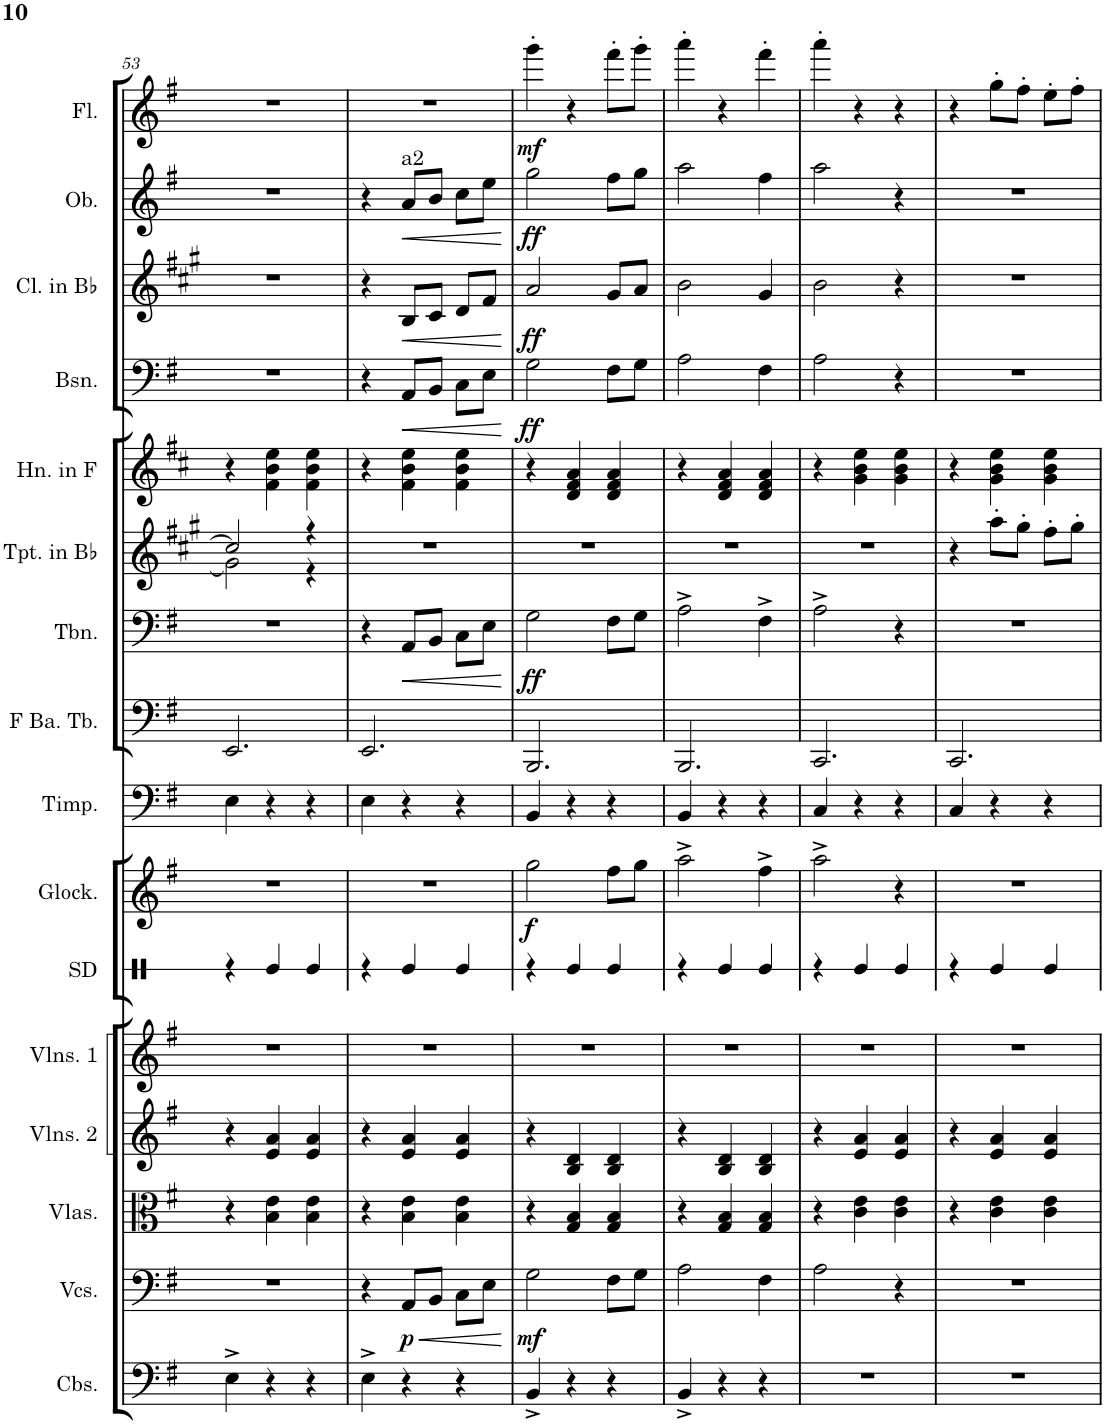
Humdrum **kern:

**kern	**kern	**dynam	**kern	**kern	**kern	**kern	**kern	**dynam	**kern	**kern	**kern	**dynam	**kern	**kern	**kern	**dynam	**kern	**dynam	**kern	**dynam	**kern	**dynam
*part16	*part15	*part15	*part14	*part13	*part12	*part11	*part10	*part10	*part9	*part8	*part7	*part7	*part6	*part5	*part4	*part4	*part3	*part3	*part2	*part2	*part1	*part1
*staff16	*staff15	*staff15	*staff14	*staff13	*staff12	*staff11	*staff10	*staff10	*staff9	*staff8	*staff7	*staff7	*staff6	*staff5	*staff4	*staff4	*staff3	*staff3	*staff2	*staff2	*staff1	*staff1
*I"Contrabasses	*I"Violoncellos	*	*I"Violas	*I"Violins 2	*I"Violins 1	*I"Snare Drum	*I"Glockenspiel	*	*I"Timpani	*I"F Bass Tuba	*I"Trombone	*	*I"Trumpet in Bb	*I"Horn in F	*I"Bassoon	*	*I"Clarinet in Bb	*	*I"Oboe	*	*I"Flute	*
*I'Cbs.	*I'Vcs.	*	*I'Vlas.	*I'Vlns. 2	*I'Vlns. 1	*I'SD	*I'Glock.	*	*I'Timp.	*I'F Ba. Tb.	*I'Tbn.	*	*I'Tpt. in Bb	*I'Hn. in F	*I'Bsn.	*	*I'Cl. in Bb	*	*I'Ob.	*	*I'Fl.	*
!!LO:PB:g=z
*clefF4	*clefF4	*	*clefC3	*clefG2	*clefG2	*clefX	*clefG2	*	*clefF4	*clefF4	*clefF4	*	*clefG2	*clefG2	*clefF4	*	*clefG2	*	*clefG2	*	*clefG2	*
*Trd7c12	*	*	*	*	*	*	*Trd-14c-24	*	*	*	*	*	*Trd1c2	*Trd4c7	*	*	*Trd1c2	*	*	*	*	*
*k[f#]	*k[f#]	*	*k[f#]	*k[f#]	*k[f#]	*k[]	*k[f#]	*	*k[f#]	*k[f#]	*k[f#]	*	*k[f#c#g#]	*k[f#c#]	*k[f#]	*	*k[f#c#g#]	*	*k[f#]	*	*k[f#]	*
*M3/4	*M3/4	*	*M3/4	*M3/4	*M3/4	*M3/4	*M3/4	*	*M3/4	*M3/4	*M3/4	*	*M3/4	*M3/4	*M3/4	*	*M3/4	*	*M3/4	*	*M3/4	*
=53	=53	=53	=53	=53	=53	=53	=53	=53	=53	=53	=53	=53	=53	=53	=53	=53	=53	=53	=53	=53	=53	=53
*	*	*	*	*	*	*	*	*	*	*	*	*	*^	*	*	*	*	*	*	*	*	*
4E^\	2.r	.	4r	4r	2.r	4r	2.r	.	4E\	2.EE/	2.r	.	2cc#/]	2g#\]	4r	2.r	.	2.r	.	2.r	.	2.r	.
4r	.	.	4B\ 4e\	4e/ 4a/	.	4Re/	.	.	4r	.	.	.	.	.	4f#\ 4b\ 4ee\	.	.	.	.	.	.	.	.
4r	.	.	4B\ 4e\	4e/ 4a/	.	4Re/	.	.	4r	.	.	.	4r	4r	4f#\ 4b\ 4ee\	.	.	.	.	.	.	.	.
*	*	*	*	*	*	*	*	*	*	*	*	*	*v	*v	*	*	*	*	*	*	*	*	*
=54	=54	=54	=54	=54	=54	=54	=54	=54	=54	=54	=54	=54	=54	=54	=54	=54	=54	=54	=54	=54	=54	=54
4E^\	4r	.	4r	4r	2.r	4r	2.r	.	4E\	2.EE/	4r	.	2.r	4r	4r	.	4r	.	4r	.	2.r	.
!	!	!	!	!	!	!	!	!	!	!	!	!	!	!	!	!	!	!	!LO:TX:a:t=a2	!	!	!
!	!	!LO:HP:b	!	!	!	!	!	!	!	!	!	!LO:HP:b	!	!	!	!LO:HP:b	!	!LO:HP:b	!	!LO:HP:b	!	!
!	!	!LO:DY:n=1:b	!	!	!	!	!	!	!	!	!	!	!	!	!	!	!	!	!	!	!	!
4r	8AA/L	< p	4B\ 4e\	4e/ 4a/	.	4Re/	.	.	4r	.	8AA/L	<	.	4f#\ 4b\ 4ee\	8AA/L	<	8B/L	<	8a/L	<	.	.
.	8BB/J	.	.	.	.	.	.	.	.	.	8BB/J	.	.	.	8BB/J	.	8c#/J	.	8b/J	.	.	.
4r	8C\L	.	4B\ 4e\	4e/ 4a/	.	4Re/	.	.	4r	.	8C\L	.	.	4f#\ 4b\ 4ee\	8C\L	.	8d/L	.	8cc\L	.	.	.
.	8E\J	.	.	.	.	.	.	.	.	.	8E\J	.	.	.	8E\J	.	8f#/J	.	8ee\J	.	.	.
.	.	[	.	.	.	.	.	.	.	.	.	[	.	.	.	[	.	[	.	[	.	.
=55	=55	=55	=55	=55	=55	=55	=55	=55	=55	=55	=55	=55	=55	=55	=55	=55	=55	=55	=55	=55	=55	=55
!	!	!LO:DY:b	!	!	!	!	!	!LO:DY:b	!	!	!	!LO:DY:b	!	!	!	!LO:DY:b	!	!LO:DY:b	!	!LO:DY:b	!	!LO:DY:b
4BB^/	2G\	mf	4r	4r	2.r	4r	2gg\	f	4BB/	2.BBB/	2G\	ff	2.r	4r	2G\	ff	2a/	ff	2gg\	ff	4ggg'\	mf
4r	.	.	4G/ 4B/	4B/ 4d/	.	4Re/	.	.	4r	.	.	.	.	4d/ 4f#/ 4a/	.	.	.	.	.	.	4r	.
4r	8F#\L	.	4G/ 4B/	4B/ 4d/	.	4Re/	8ff#\L	.	4r	.	8F#\L	.	.	4d/ 4f#/ 4a/	8F#\L	.	8g#/L	.	8ff#\L	.	8fff#'\L	.
.	8G\J	.	.	.	.	.	8gg\J	.	.	.	8G\J	.	.	.	8G\J	.	8a/J	.	8gg\J	.	8ggg'\J	.
=56	=56	=56	=56	=56	=56	=56	=56	=56	=56	=56	=56	=56	=56	=56	=56	=56	=56	=56	=56	=56	=56	=56
4BB^/	2A\	.	4r	4r	2.r	4r	2aa^\	.	4BB/	2.BBB/	2A^\	.	2.r	4r	2A\	.	2b\	.	2aa\	.	4aaa'\	.
4r	.	.	4G/ 4B/	4B/ 4d/	.	4Re/	.	.	4r	.	.	.	.	4d/ 4f#/ 4a/	.	.	.	.	.	.	4r	.
4r	4F#\	.	4G/ 4B/	4B/ 4d/	.	4Re/	4ff#^\	.	4r	.	4F#^\	.	.	4d/ 4f#/ 4a/	4F#\	.	4g#/	.	4ff#\	.	4fff#'\	.
=57	=57	=57	=57	=57	=57	=57	=57	=57	=57	=57	=57	=57	=57	=57	=57	=57	=57	=57	=57	=57	=57	=57
2.r	2A\	.	4r	4r	2.r	4r	2aa^\	.	4C/	2.CC/	2A^\	.	2.r	4r	2A\	.	2b\	.	2aa\	.	4aaa'\	.
.	.	.	4c\ 4e\	4e/ 4a/	.	4Re/	.	.	4r	.	.	.	.	4g\ 4b\ 4ee\	.	.	.	.	.	.	4r	.
.	4r	.	4c\ 4e\	4e/ 4a/	.	4Re/	4r	.	4r	.	4r	.	.	4g\ 4b\ 4ee\	4r	.	4r	.	4r	.	4r	.
=58	=58	=58	=58	=58	=58	=58	=58	=58	=58	=58	=58	=58	=58	=58	=58	=58	=58	=58	=58	=58	=58	=58
2.r	2.r	.	4r	4r	2.r	4r	2.r	.	4C/	2.CC/	2.r	.	4r	4r	2.r	.	2.r	.	2.r	.	4r	.
.	.	.	4c\ 4e\	4e/ 4a/	.	4Re/	.	.	4r	.	.	.	8aa'\L	4g\ 4b\ 4ee\	.	.	.	.	.	.	8gg'\L	.
.	.	.	.	.	.	.	.	.	.	.	.	.	8gg#'\J	.	.	.	.	.	.	.	8ff#'\J	.
.	.	.	4c\ 4e\	4e/ 4a/	.	4Re/	.	.	4r	.	.	.	8ff#'\L	4g\ 4b\ 4ee\	.	.	.	.	.	.	8ee'\L	.
.	.	.	.	.	.	.	.	.	.	.	.	.	8gg#'\J	.	.	.	.	.	.	.	8ff#'\J	.
=	=	=	=	=	=	=	=	=	=	=	=	=	=	=	=	=	=	=	=	=	=	=
*-	*-	*-	*-	*-	*-	*-	*-	*-	*-	*-	*-	*-	*-	*-	*-	*-	*-	*-	*-	*-	*-	*-
